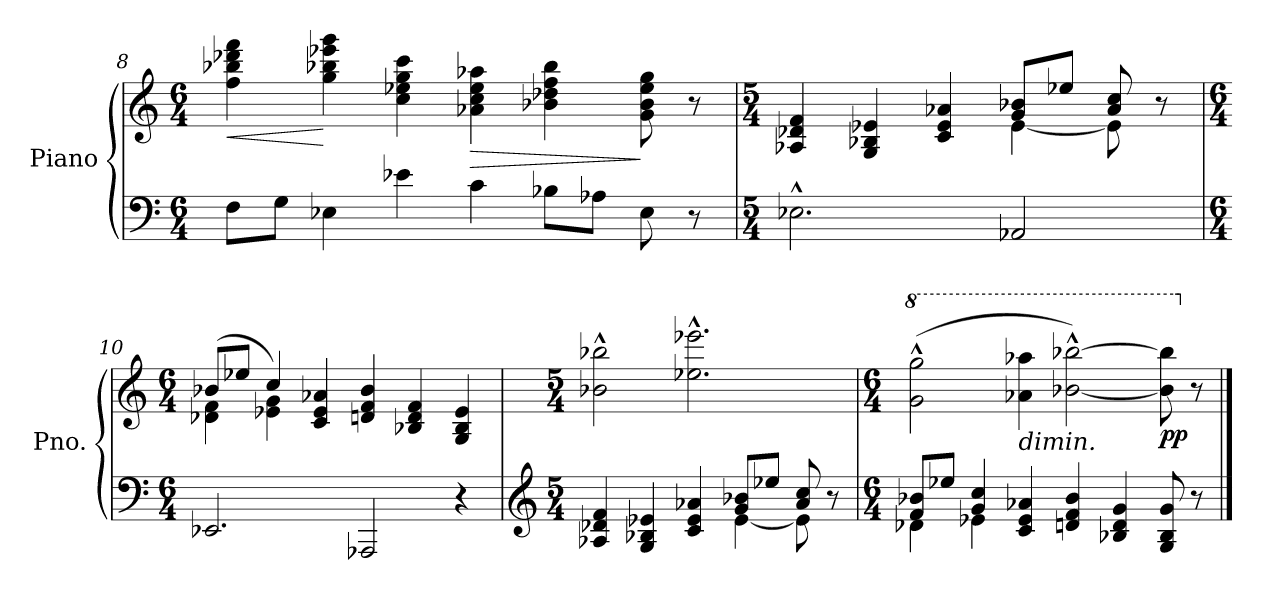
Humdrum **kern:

**kern	**kern	**dynam
*part1	*part1	*part1
*staff2	*staff1	*staff1/2
*I"Piano	*	*
*I'Pno.	*	*
*clefF4	*clefG2	*
*k[]	*k[]	*
*M6/4	*M6/4	*
=8	=8	=8
!	!	!LO:HP:b
8F\L	4ff\ 4bb-X\ 4ddd-X\ 4fff\	<
8G\J	.	.
4E-X\	4gg\ 4bb-X\ 4eee-X\ 4ggg\	[
4e-X\	4cc\ 4ee-X\ 4gg\ 4ccc\	.
!	!	!LO:HP:b
4c\	4a-X\ 4cc\ 4ee-\ 4aa-X\	>
8B-X\L	4b-X\ 4dd-X\ 4ff\ 4bb-\	.
8A-X\J	.	.
8E-\	8g\ 8b-\ 8ee-\ 8gg\	]
8r	8r	.
!!LO:LB:g=z
=9	=9	=9
*M5/4	*M5/4	*
*	*^	*
2.E-X^^\	4A-X/ 4d-X/ 4f/	2.ryy	.
.	4G/ 4B-X/ 4e-X/	.	.
.	4c/ 4e-/ 4a-X/	.	.
2AA-X/	8g/ 8b-X/L	[4e-\	.
.	8ee-X/J	.	.
.	8a-/ 8cc/	8e-\]	.
.	8r	8ryy	.
=10	=10	=10	=10
*M6/4	*M6/4	*	*
2.EE-X/	(>8b-X/L	4d-X\ 4f\	.
.	8ee-X/J	.	.
.	4cc/)	4e-X\ 4g\	.
.	4c/ 4e-/ 4a-X/	1ryy	.
2AAA-X/	4dn/ 4f/ 4b-/	.	.
.	4B-X/ 4d/ 4f/	.	.
4r	4G/ 4B-/ 4e-/	.	.
*	*v	*v	*
=11	=11	=11
*clefG2	*	*
*M5/4	*M5/4	*
*^	*	*
4A-X/ 4d-X/ 4f/	2.ryy	2b-X\^^ 2bb-X\^^	.
4G/ 4B-X/ 4e-X/	.	.	.
4c/ 4e-/ 4a-X/	.	2.ee-X\^^ 2.eee-X\^^	.
8g/ 8b-X/L	[4e-\	.	.
8ee-X/J	.	.	.
8a-/ 8cc/	8e-\]	.	.
8r	8ryy	.	.
=12	=12	=12	=12
*M6/4	*	*M6/4	*
*	*	*8va	*
8f/ 8b-X/L	4d-X\	(>2gg\^^ 2ggg\^^	.
8ee-X/J	.	.	.
4g/ 4cc/	4e-X\	.	.
!	!	!LO:TX:b:i:t=dimin.	!
4c/ 4e-/ 4a-X/	1ryy	4aa-X\ 4aaa-X\	.
4dn/ 4f/ 4b-/	.	[2bb-X\^^ [2bbb-X\^^)	.
4B-X/ 4d/ 4g/	.	.	.
!	!	!	!LO:DY:b
8G/ 8B-/ 8g/	.	8bb-\] 8bbb-\]	pp
*	*	*X8va	*
8r	.	8r	.
*v	*v	*	*
==	==	==
*-	*-	*-
